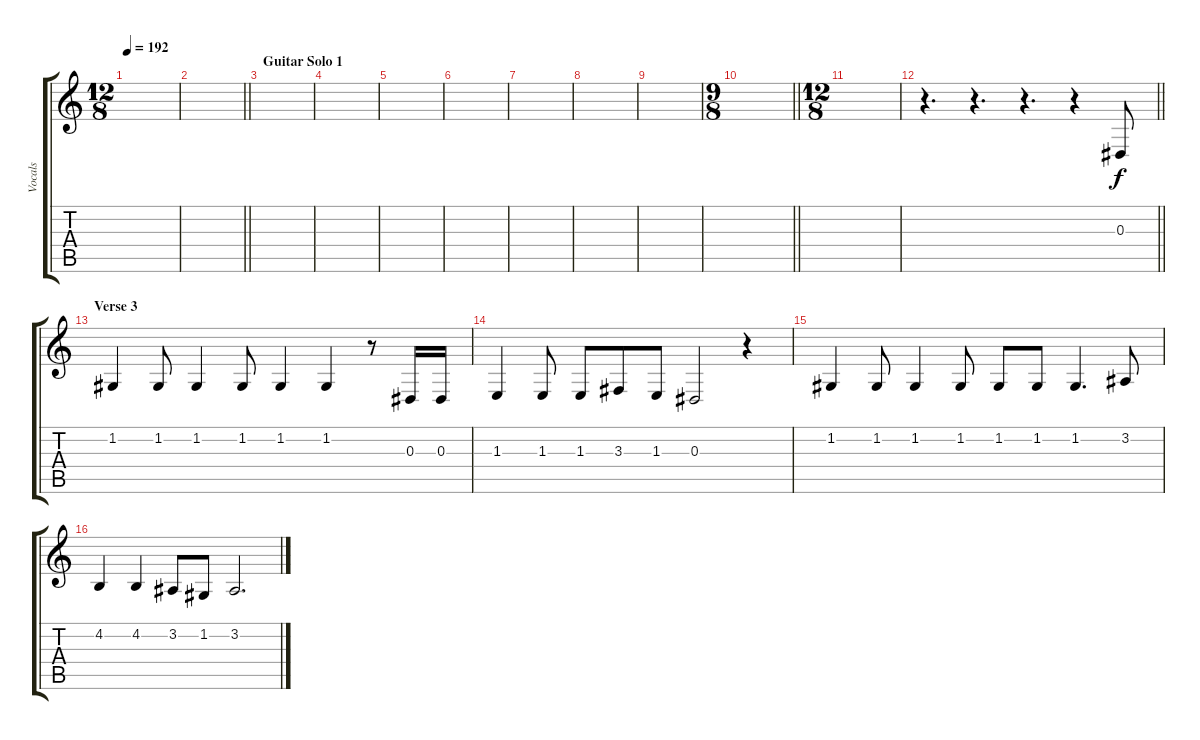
\track ("Vocals" "Vocals") {instrument lead6voice}
\staff {score tabs}
\tuning (C4 G3 Eb3 Bb2 F2 C2) {hide}
\ts (12 8)
\tempo 192
\clef g2
\ks c
|
\barLineRight lightlight
|
\section ("" "Guitar Solo 1")
|
|
|
|
|
|
|
\ts (9 8)
\barLineRight lightlight
|
\ts (12 8)
|
\barLineRight lightlight
r.4{d} r.4{d} r.4{d} r.4 0.3.8 |
\section ("" "Verse 3")
1.2.4 1.2.8 1.2.4 1.2.8 1.2.4 1.2.4 r.8 0.3.16 0.3.16 |
1.3.4 1.3.8 1.3.8 3.3.8 1.3.8 0.3.2 r.4 |
1.2.4 1.2.8 1.2.4 1.2.8 1.2.8 1.2.8 1.2.4{d} 3.2.8 |
4.2.4 4.2.4 3.2.8 1.2.8 3.2.2{d}
